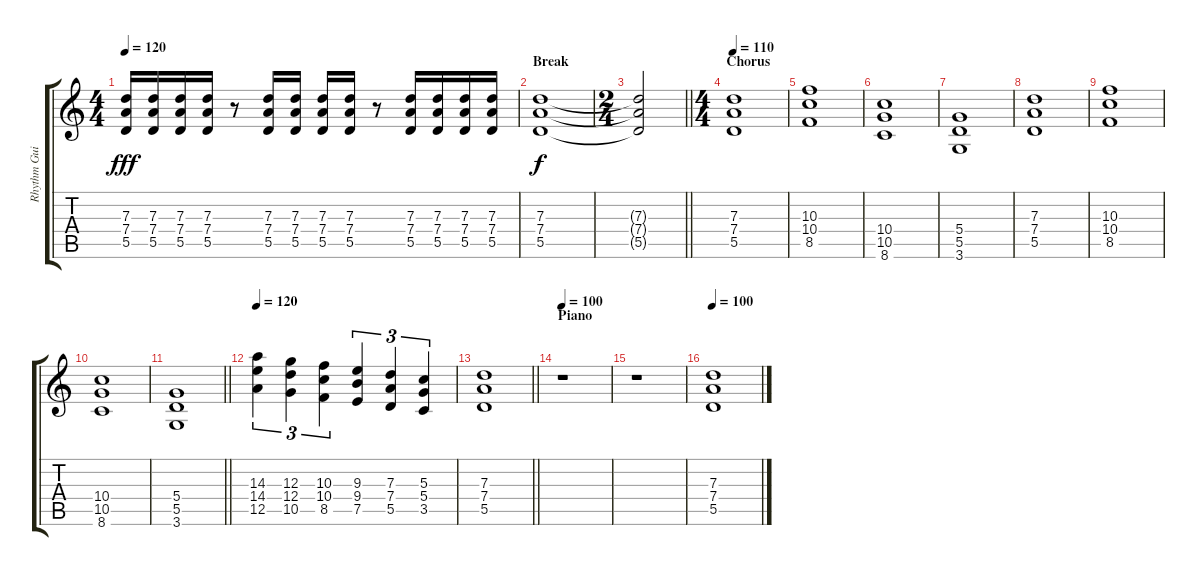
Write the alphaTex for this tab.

\track ("Rhythm Guitar I - Distortion" "Rhythm Gui") {instrument distortionguitar}
\staff {score tabs}
\tuning (E4 B3 G3 D3 A2 E2) {hide}
\ts (4 4)
\tempo 120
\clef g2
\ks c
(7.3 7.4 5.5).16{dy fff volume 13} (7.3 7.4 5.5).16 (7.3 7.4 5.5).16 (7.3 7.4 5.5).16 r.8 (7.3 7.4 5.5).16 (7.3 7.4 5.5).16 (7.3 7.4 5.5).16 (7.3 7.4 5.5).16 r.8 (7.3 7.4 5.5).16 (7.3 7.4 5.5).16 (7.3 7.4 5.5).16 (7.3 7.4 5.5).16 |
\section ("" "Break")
(7.3 7.4 5.5).1{dy f} |
\ts (2 4)
\barLineRight lightlight
(7.3{t} 7.4{t} 5.5{t}).2 |
\ts (4 4)
\section ("" "Chorus")
\tempo 110
(7.3 7.4 5.5).1 |
(10.3 10.4 8.5).1 |
(10.4 10.5 8.6).1 |
(5.4 5.5 3.6).1 |
(7.3 7.4 5.5).1 |
(10.3 10.4 8.5).1 |
(10.4 10.5 8.6).1 |
\barLineRight lightlight
(5.4 5.5 3.6).1 |
\tempo 120
(14.3 14.4 12.5).4{tu (3 2)} (12.3 12.4 10.5).4{tu (3 2)} (10.3 10.4 8.5).4{tu (3 2)} (9.3 9.4 7.5).4{tu (3 2)} (7.3 7.4 5.5).4{tu (3 2)} (5.3 5.4 3.5).4{tu (3 2)} |
\barLineRight lightlight
(7.3 7.4 5.5).1 |
\section ("" "Piano")
\tempo 100
r.1 |
r.1 |
\tempo 100
(7.3 7.4 5.5).1
